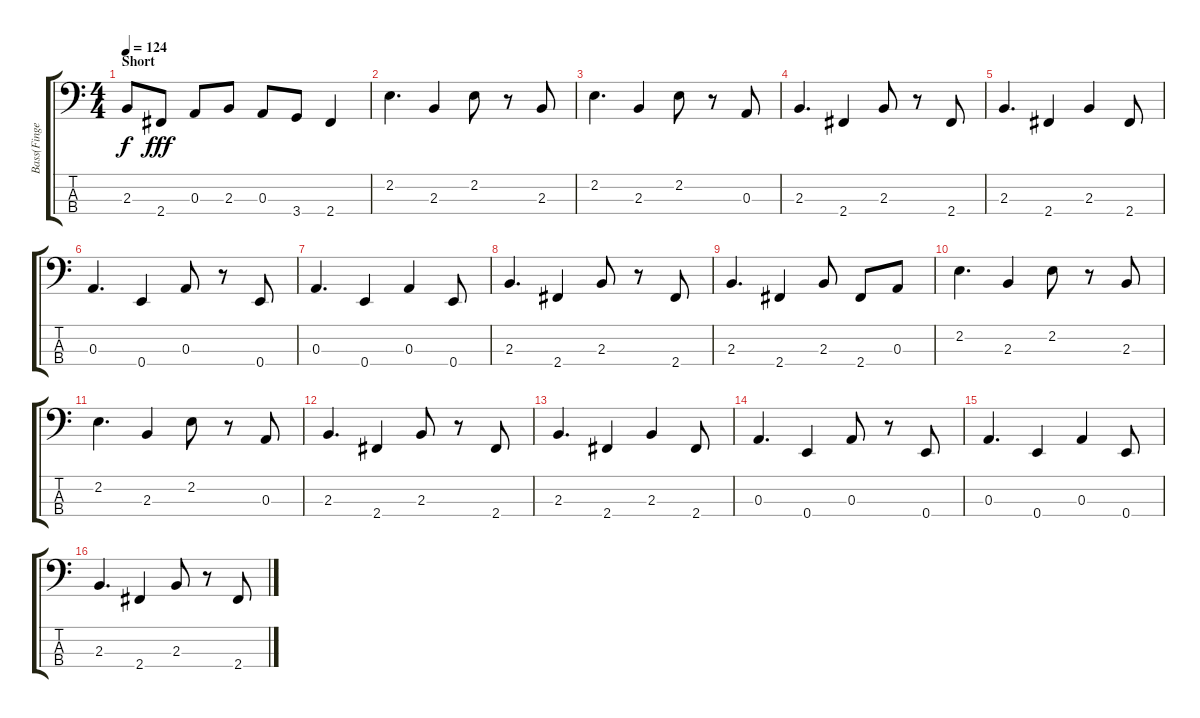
\track ("Bass(Finger)" "Bass(Finge") {instrument electricbassfinger}
\staff {score tabs}
\tuning (G2 D2 A1 E1) {hide}
\ts (4 4)
\section ("" "Short")
\tempo 124
\clef f4
\ks c
2.3{t}.8{dy f} 2.4.8{dy fff} 0.3.8 2.3.8 0.3.8 3.4.8 2.4.4 |
2.2.4{d} 2.3.4 2.2.8 r.8 2.3.8 |
2.2.4{d} 2.3.4 2.2.8 r.8 0.3.8 |
2.3.4{d} 2.4.4 2.3.8 r.8 2.4.8 |
2.3.4{d} 2.4.4 2.3.4 2.4.8 |
0.3.4{d} 0.4.4 0.3.8 r.8 0.4.8 |
0.3.4{d} 0.4.4 0.3.4 0.4.8 |
2.3.4{d} 2.4.4 2.3.8 r.8 2.4.8 |
2.3.4{d} 2.4.4 2.3.8 2.4.8 0.3.8 |
2.2.4{d} 2.3.4 2.2.8 r.8 2.3.8 |
2.2.4{d} 2.3.4 2.2.8 r.8 0.3.8 |
2.3.4{d} 2.4.4 2.3.8 r.8 2.4.8 |
2.3.4{d} 2.4.4 2.3.4 2.4.8 |
0.3.4{d} 0.4.4 0.3.8 r.8 0.4.8 |
0.3.4{d} 0.4.4 0.3.4 0.4.8 |
2.3.4{d} 2.4.4 2.3.8 r.8 2.4.8
